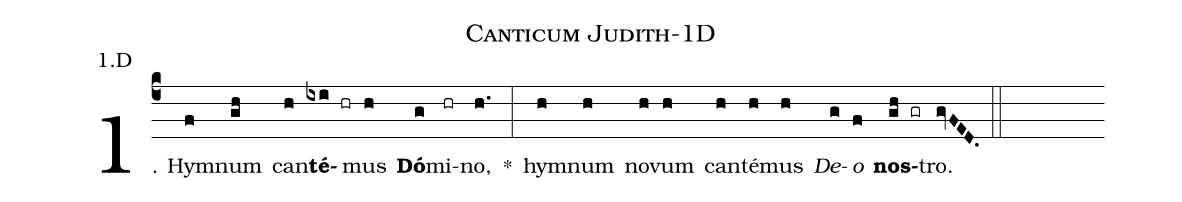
name: Canticum Judith-1D;
annotation: 1.D;
%%
(c4)1. Hym(f)num(gh) can(h)<b>té</b>(ixi hr)mus(h) <b>Dó</b>(g)mi(hr)no,(h.) *(:) hym(h)num(h) no(h)vum(h) can(h)té(h)mus(h) <i>De</i>(g)<i>o</i>(f) <b>nos</b>(gh gr)tro.(gvFED.) (::)
